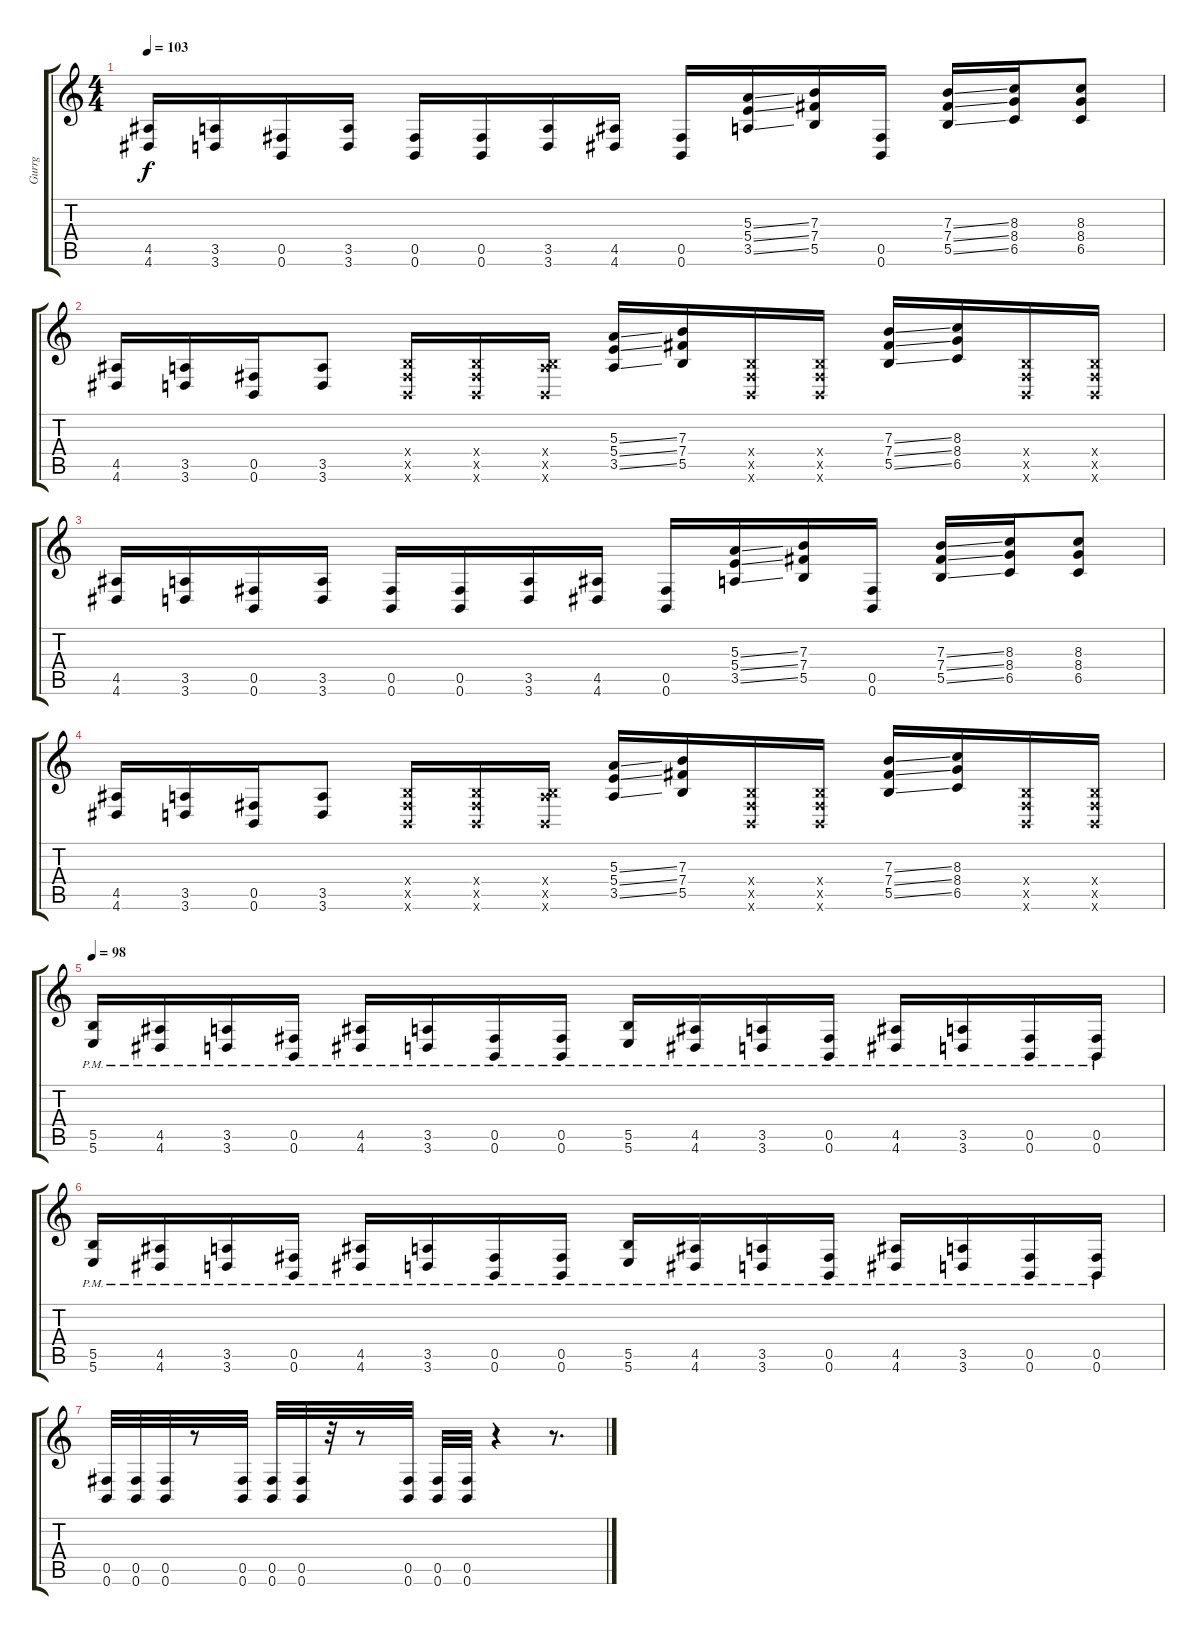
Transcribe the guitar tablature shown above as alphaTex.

\track ("Gurrg" "Gurrg") {instrument electricguitarclean}
\staff {score tabs}
\tuning (Db4 Ab3 E3 B2 Gb2 B1) {hide}
\ts (4 4)
\tempo 103
\clef g2
\ks c
(4.5 4.6).16{dy f} (3.5 3.6).16 (0.5 0.6).16 (3.5 3.6).16 (0.5 0.6).16 (0.5 0.6).16 (3.5 3.6).16 (4.5 4.6).16 (0.5 0.6).16 (5.3{ss} 5.4{ss} 3.5{ss}).16 (7.3 7.4 5.5).16 (0.5 0.6).16 (7.3{ss} 7.4{ss} 5.5{ss}).16 (8.3 8.4 6.5).16 (8.3 8.4 6.5).8 |
(4.5 4.6).16 (3.5 3.6).16 (0.5 0.6).16 (3.5 3.6).8 (0.4{x} 0.5{x} 0.6{x}).16 (0.4{x} 0.5{x} 0.6{x}).16 (0.4{x} 3.5{x} 0.6{x}).16 (5.3{ss} 5.4{ss} 3.5{ss}).16 (7.3 7.4 5.5).16 (0.4{x} 0.5{x} 0.6{x}).16 (0.4{x} 0.5{x} 0.6{x}).16 (7.3{ss} 7.4{ss} 5.5{ss}).16 (8.3 8.4 6.5).16 (0.4{x} 0.5{x} 0.6{x}).16 (0.4{x} 0.5{x} 0.6{x}).16 |
(4.5 4.6).16 (3.5 3.6).16 (0.5 0.6).16 (3.5 3.6).16 (0.5 0.6).16 (0.5 0.6).16 (3.5 3.6).16 (4.5 4.6).16 (0.5 0.6).16 (5.3{ss} 5.4{ss} 3.5{ss}).16 (7.3 7.4 5.5).16 (0.5 0.6).16 (7.3{ss} 7.4{ss} 5.5{ss}).16 (8.3 8.4 6.5).16 (8.3 8.4 6.5).8 |
(4.5 4.6).16 (3.5 3.6).16 (0.5 0.6).16 (3.5 3.6).8 (0.4{x} 0.5{x} 0.6{x}).16 (0.4{x} 0.5{x} 0.6{x}).16 (0.4{x} 3.5{x} 0.6{x}).16 (5.3{ss} 5.4{ss} 3.5{ss}).16 (7.3 7.4 5.5).16 (0.4{x} 0.5{x} 0.6{x}).16 (0.4{x} 0.5{x} 0.6{x}).16 (7.3{ss} 7.4{ss} 5.5{ss}).16 (8.3 8.4 6.5).16 (0.4{x} 0.5{x} 0.6{x}).16 (0.4{x} 0.5{x} 0.6{x}).16 |
\tempo 98
(5.5{pm} 5.6).16 (4.5{pm} 4.6).16 (3.5{pm} 3.6).16 (0.5{pm} 0.6).16 (4.5{pm} 4.6).16 (3.5{pm} 3.6).16 (0.5{pm} 0.6).16 (0.5{pm} 0.6).16 (5.5{pm} 5.6).16 (4.5{pm} 4.6).16 (3.5{pm} 3.6).16 (0.5{pm} 0.6).16 (4.5{pm} 4.6).16 (3.5{pm} 3.6).16 (0.5{pm} 0.6).16 (0.5{pm} 0.6).16 |
(5.5{pm} 5.6).16 (4.5{pm} 4.6).16 (3.5{pm} 3.6).16 (0.5{pm} 0.6).16 (4.5{pm} 4.6).16 (3.5{pm} 3.6).16 (0.5{pm} 0.6).16 (0.5{pm} 0.6).16 (5.5{pm} 5.6).16 (4.5{pm} 4.6).16 (3.5{pm} 3.6).16 (0.5{pm} 0.6).16 (4.5{pm} 4.6).16 (3.5{pm} 3.6).16 (0.5{pm} 0.6).16 (0.5{pm} 0.6).16 |
(0.5 0.6).32 (0.5 0.6).32 (0.5 0.6).32 r.8 (0.5 0.6).32 (0.5 0.6).32 (0.5 0.6).32 r.32 r.8 (0.5 0.6).32 (0.5 0.6).32 (0.5 0.6).32 r.4 r.8{d}
